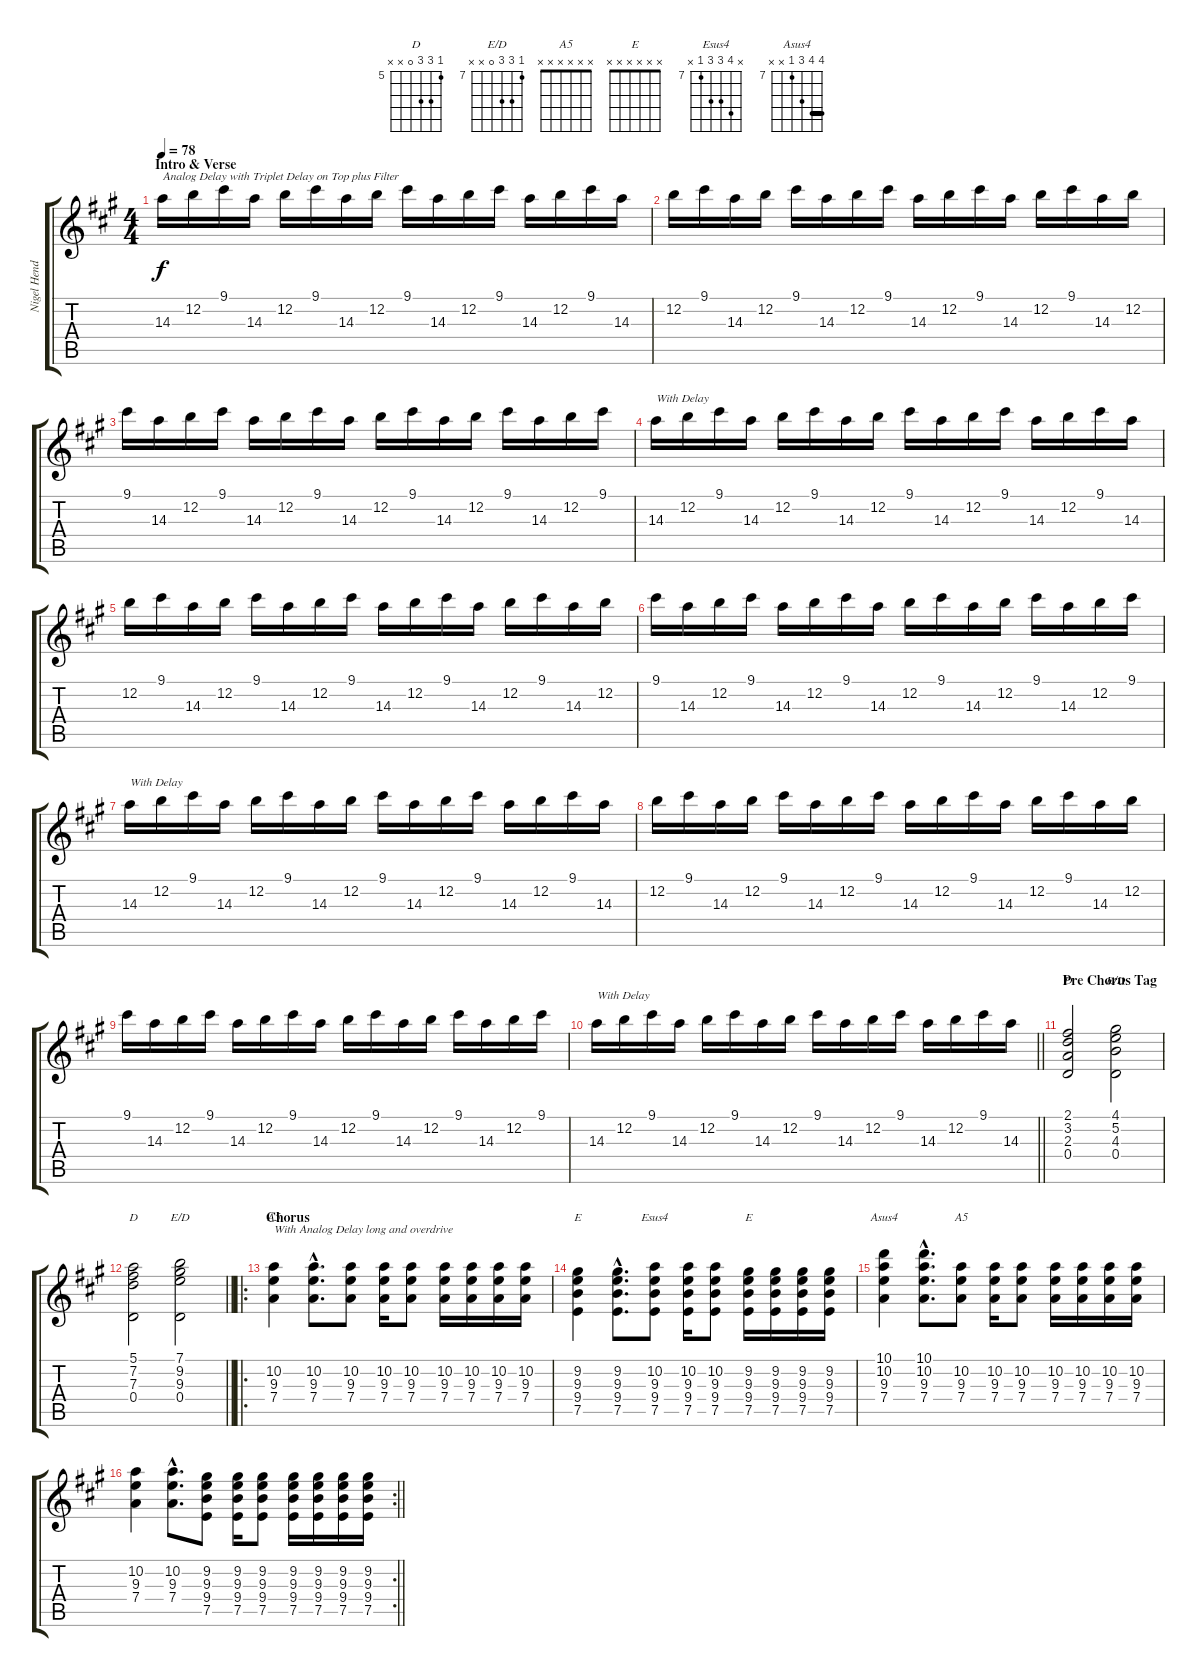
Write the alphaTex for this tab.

\track ("Nigel Hendroff" "Nigel Hend") {instrument electricguitarclean}
\staff {score tabs}
\tuning (E4 B3 G3 D3 A2 E2) {hide}
\chord ("D" 2 3 2 0 x x) {barre 2}
\chord ("E/D" 4 5 4 0 x x) {barre 4}
\chord ("D" 5 7 7 0 x x) {firstfret 5}
\chord ("E/D" 7 9 9 0 x x) {firstfret 7}
\chord ("A5" x 10 9 7 x x) {firstfret 7}
\chord ("E" x 9 9 9 7 x) {firstfret 7}
\chord ("Esus4" x 10 9 9 7 x) {firstfret 7}
\chord ("E" x x x x x x)
\chord ("Asus4" 10 10 9 7 x x) {firstfret 7 barre 10}
\chord ("A5" x x x x x x)
\ts (4 4)
\section ("" "Intro & Verse")
\tempo 78
\clef g2
\ks a
14.3.16{txt "Analog Delay with Triplet Delay on Top plus Filter" dy f instrument electricguitarclean} 12.2.16 9.1.16 14.3.16 12.2.16 9.1.16 14.3.16 12.2.16 9.1.16 14.3.16 12.2.16 9.1.16 14.3.16 12.2.16 9.1.16 14.3.16 |
12.2.16 9.1.16 14.3.16 12.2.16 9.1.16 14.3.16 12.2.16 9.1.16 14.3.16 12.2.16 9.1.16 14.3.16 12.2.16 9.1.16 14.3.16 12.2.16 |
9.1.16 14.3.16 12.2.16 9.1.16 14.3.16 12.2.16 9.1.16 14.3.16 12.2.16 9.1.16 14.3.16 12.2.16 9.1.16 14.3.16 12.2.16 9.1.16 |
14.3.16{txt "With Delay"} 12.2.16 9.1.16 14.3.16 12.2.16 9.1.16 14.3.16 12.2.16 9.1.16 14.3.16 12.2.16 9.1.16 14.3.16 12.2.16 9.1.16 14.3.16 |
12.2.16 9.1.16 14.3.16 12.2.16 9.1.16 14.3.16 12.2.16 9.1.16 14.3.16 12.2.16 9.1.16 14.3.16 12.2.16 9.1.16 14.3.16 12.2.16 |
9.1.16 14.3.16 12.2.16 9.1.16 14.3.16 12.2.16 9.1.16 14.3.16 12.2.16 9.1.16 14.3.16 12.2.16 9.1.16 14.3.16 12.2.16 9.1.16 |
14.3.16{txt "With Delay"} 12.2.16 9.1.16 14.3.16 12.2.16 9.1.16 14.3.16 12.2.16 9.1.16 14.3.16 12.2.16 9.1.16 14.3.16 12.2.16 9.1.16 14.3.16 |
12.2.16 9.1.16 14.3.16 12.2.16 9.1.16 14.3.16 12.2.16 9.1.16 14.3.16 12.2.16 9.1.16 14.3.16 12.2.16 9.1.16 14.3.16 12.2.16 |
9.1.16 14.3.16 12.2.16 9.1.16 14.3.16 12.2.16 9.1.16 14.3.16 12.2.16 9.1.16 14.3.16 12.2.16 9.1.16 14.3.16 12.2.16 9.1.16 |
\barLineRight lightlight
14.3.16{txt "With Delay"} 12.2.16 9.1.16 14.3.16 12.2.16 9.1.16 14.3.16 12.2.16 9.1.16 14.3.16 12.2.16 9.1.16 14.3.16 12.2.16 9.1.16 14.3.16 |
\section ("" "Pre Chorus Tag")
(2.1 3.2 2.3 0.4).2{ch "D"} (4.1 5.2 4.3 0.4).2{ch "E/D"} |
\barLineRight lightlight
(5.1 7.2 7.3 0.4).2{ch "D"} (7.1 9.2 9.3 0.4).2{ch "E/D"} |
\ro
\section ("" "Chorus")
(10.2 9.3 7.4).4{ch "A5" txt "With Analog Delay long and overdrive"} (10.2{hac} 9.3{hac} 7.4{hac}).8{d} (10.2 9.3 7.4).8 (10.2 9.3 7.4).16 (10.2 9.3 7.4).8 (10.2 9.3 7.4).16 (10.2 9.3 7.4).16 (10.2 9.3 7.4).16 (10.2 9.3 7.4).16 |
(9.2 9.3 9.4 7.5).4{ch "E"} (9.2{hac} 9.3{hac} 9.4{hac} 7.5{hac}).8{d} (10.2 9.3 9.4 7.5).8{ch "Esus4"} (10.2 9.3 9.4 7.5).16 (10.2 9.3 9.4 7.5).8 (9.2 9.3 9.4 7.5).16{ch "E"} (9.2 9.3 9.4 7.5).16 (9.2 9.3 9.4 7.5).16 (9.2 9.3 9.4 7.5).16 |
(10.1 10.2 9.3 7.4).4{ch "Asus4"} (10.1{hac} 10.2{hac} 9.3{hac} 7.4{hac}).8{d} (10.2 9.3 7.4).8{ch "A5"} (10.2 9.3 7.4).16 (10.2 9.3 7.4).8 (10.2 9.3 7.4).16 (10.2 9.3 7.4).16 (10.2 9.3 7.4).16 (10.2 9.3 7.4).16 |
\rc 2
\barLineRight lightlight
(10.2 9.3 7.4).4 (10.2{hac} 9.3{hac} 7.4{hac}).8{d} (9.2 9.3 9.4 7.5).8 (9.2 9.3 9.4 7.5).16 (9.2 9.3 9.4 7.5).8 (9.2 9.3 9.4 7.5).16 (9.2 9.3 9.4 7.5).16 (9.2 9.3 9.4 7.5).16 (9.2 9.3 9.4 7.5).16
